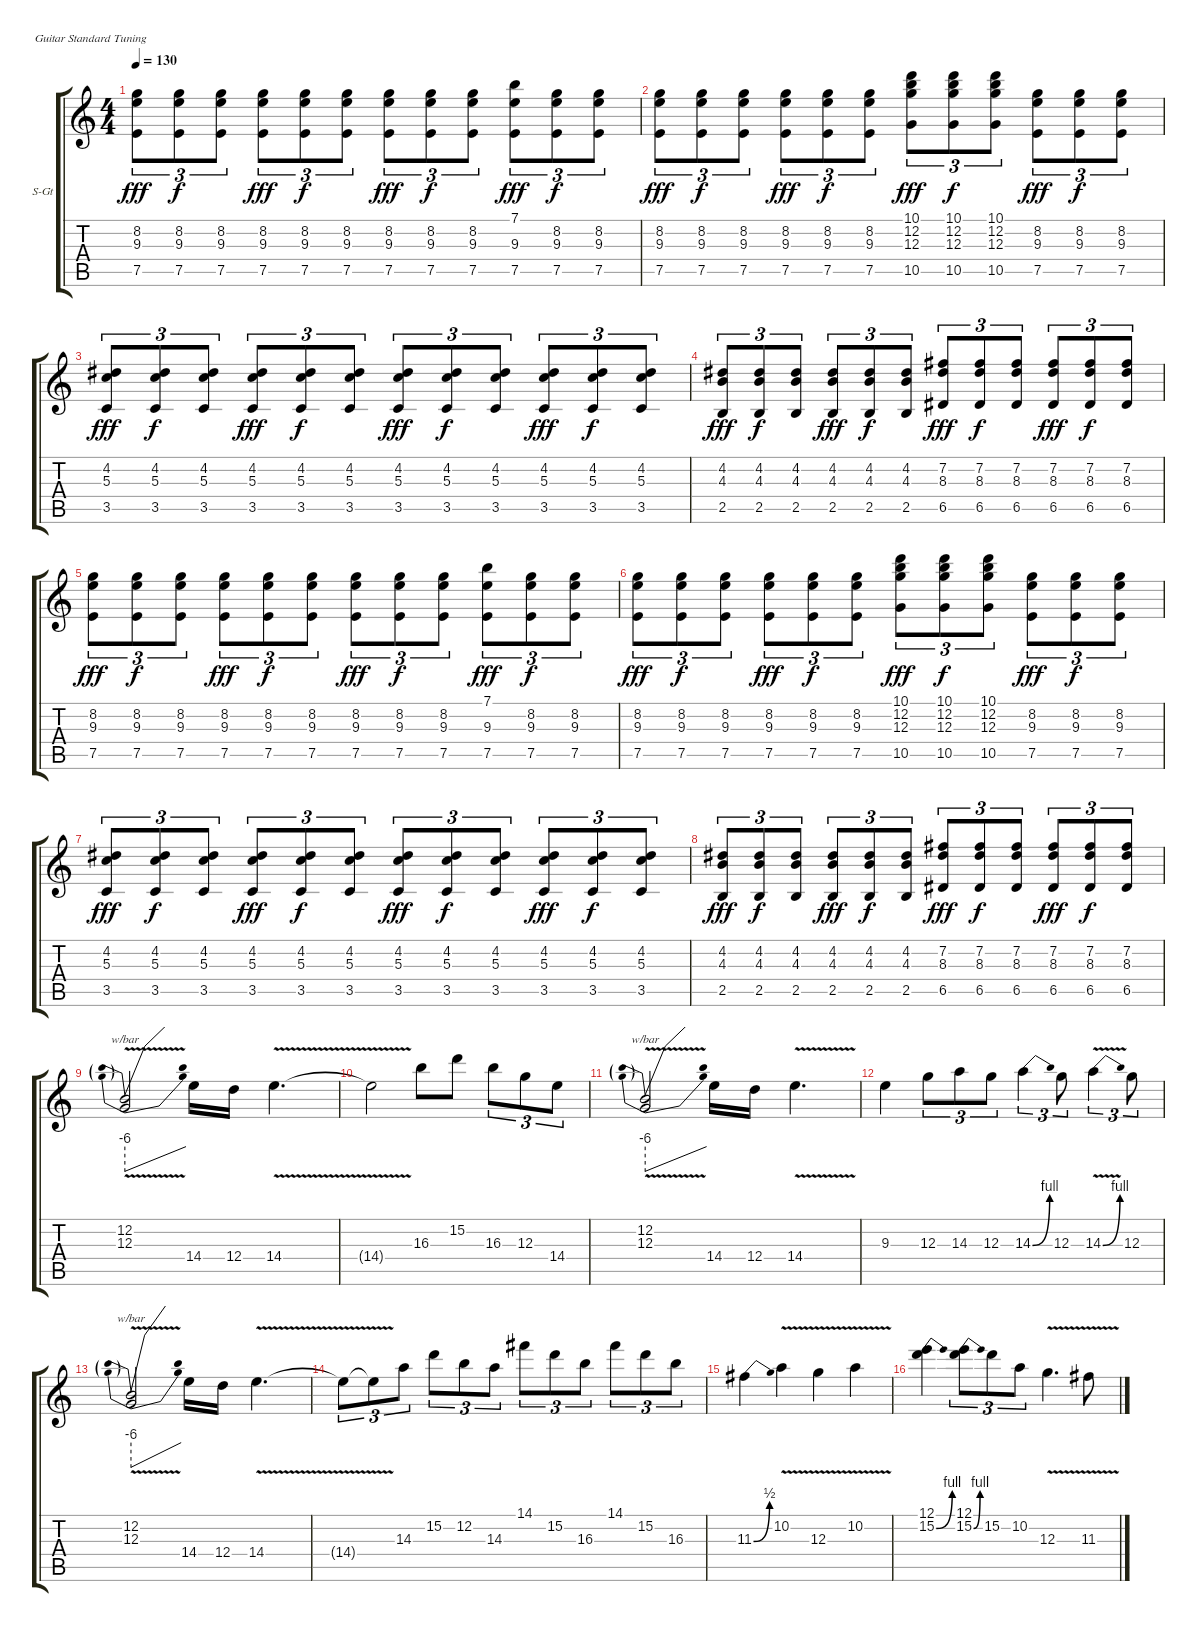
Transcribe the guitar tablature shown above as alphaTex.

\defaultSystemsLayout 4
\bracketExtendMode groupsimilarinstruments
\firstSystemTrackNameOrientation horizontal
\otherSystemsTrackNameOrientation horizontal
\track ("Bridge E" "S-Gt") {instrument acousticguitarsteel}
\staff {score tabs}
\tuning (E4 B3 G3 D3 A2 E2)
\ts (4 4)
\tempo 130
\clef g2
\ks c
(7.5 9.3 8.2).8{tu (3 2) dy fff} (7.5 9.3 8.2).8{tu (3 2) dy f} (7.5 9.3 8.2).8{tu (3 2)} (7.5 9.3 8.2).8{tu (3 2) dy fff} (7.5 9.3 8.2).8{tu (3 2) dy f} (7.5 9.3 8.2).8{tu (3 2)} (7.5 9.3 8.2).8{tu (3 2) dy fff} (7.5 9.3 8.2).8{tu (3 2) dy f} (7.5 9.3 8.2).8{tu (3 2)} (7.5 9.3 7.1).8{tu (3 2) dy fff} (7.5 9.3 8.2).8{tu (3 2) dy f} (7.5 9.3 8.2).8{tu (3 2)} |
(7.5 9.3 8.2).8{tu (3 2) dy fff} (7.5 9.3 8.2).8{tu (3 2) dy f} (7.5 9.3 8.2).8{tu (3 2)} (7.5 9.3 8.2).8{tu (3 2) dy fff} (7.5 9.3 8.2).8{tu (3 2) dy f} (7.5 9.3 8.2).8{tu (3 2)} (10.5 12.3 12.2 10.1).8{tu (3 2) dy fff} (10.5 12.3 12.2 10.1).8{tu (3 2) dy f} (10.5 12.3 12.2 10.1).8{tu (3 2)} (7.5 9.3 8.2).8{tu (3 2) dy fff} (7.5 9.3 8.2).8{tu (3 2) dy f} (7.5 9.3 8.2).8{tu (3 2)} |
(3.5 5.3 4.2).8{tu (3 2) dy fff} (3.5 5.3 4.2).8{tu (3 2) dy f} (3.5 5.3 4.2).8{tu (3 2)} (3.5 5.3 4.2).8{tu (3 2) dy fff} (3.5 5.3 4.2).8{tu (3 2) dy f} (3.5 5.3 4.2).8{tu (3 2)} (3.5 5.3 4.2).8{tu (3 2) dy fff} (3.5 5.3 4.2).8{tu (3 2) dy f} (3.5 5.3 4.2).8{tu (3 2)} (3.5 5.3 4.2).8{tu (3 2) dy fff} (3.5 5.3 4.2).8{tu (3 2) dy f} (3.5 5.3 4.2).8{tu (3 2)} |
(2.5 4.3 4.2).8{tu (3 2) dy fff} (2.5 4.3 4.2).8{tu (3 2) dy f} (2.5 4.3 4.2).8{tu (3 2)} (2.5 4.3 4.2).8{tu (3 2) dy fff} (2.5 4.3 4.2).8{tu (3 2) dy f} (2.5 4.3 4.2).8{tu (3 2)} (6.5 8.3 7.2).8{tu (3 2) dy fff} (6.5 8.3 7.2).8{tu (3 2) dy f} (6.5 8.3 7.2).8{tu (3 2)} (6.5 8.3 7.2).8{tu (3 2) dy fff} (6.5 8.3 7.2).8{tu (3 2) dy f} (6.5 8.3 7.2).8{tu (3 2)} |
(7.5 9.3 8.2).8{tu (3 2) dy fff} (7.5 9.3 8.2).8{tu (3 2) dy f} (7.5 9.3 8.2).8{tu (3 2)} (7.5 9.3 8.2).8{tu (3 2) dy fff} (7.5 9.3 8.2).8{tu (3 2) dy f} (7.5 9.3 8.2).8{tu (3 2)} (7.5 9.3 8.2).8{tu (3 2) dy fff} (7.5 9.3 8.2).8{tu (3 2) dy f} (7.5 9.3 8.2).8{tu (3 2)} (7.5 9.3 7.1).8{tu (3 2) dy fff} (7.5 9.3 8.2).8{tu (3 2) dy f} (7.5 9.3 8.2).8{tu (3 2)} |
(7.5 9.3 8.2).8{tu (3 2) dy fff} (7.5 9.3 8.2).8{tu (3 2) dy f} (7.5 9.3 8.2).8{tu (3 2)} (7.5 9.3 8.2).8{tu (3 2) dy fff} (7.5 9.3 8.2).8{tu (3 2) dy f} (7.5 9.3 8.2).8{tu (3 2)} (10.5 12.3 12.2 10.1).8{tu (3 2) dy fff} (10.5 12.3 12.2 10.1).8{tu (3 2) dy f} (10.5 12.3 12.2 10.1).8{tu (3 2)} (7.5 9.3 8.2).8{tu (3 2) dy fff} (7.5 9.3 8.2).8{tu (3 2) dy f} (7.5 9.3 8.2).8{tu (3 2)} |
(3.5 5.3 4.2).8{tu (3 2) dy fff} (3.5 5.3 4.2).8{tu (3 2) dy f} (3.5 5.3 4.2).8{tu (3 2)} (3.5 5.3 4.2).8{tu (3 2) dy fff} (3.5 5.3 4.2).8{tu (3 2) dy f} (3.5 5.3 4.2).8{tu (3 2)} (3.5 5.3 4.2).8{tu (3 2) dy fff} (3.5 5.3 4.2).8{tu (3 2) dy f} (3.5 5.3 4.2).8{tu (3 2)} (3.5 5.3 4.2).8{tu (3 2) dy fff} (3.5 5.3 4.2).8{tu (3 2) dy f} (3.5 5.3 4.2).8{tu (3 2)} |
(2.5 4.3 4.2).8{tu (3 2) dy fff} (2.5 4.3 4.2).8{tu (3 2) dy f} (2.5 4.3 4.2).8{tu (3 2)} (2.5 4.3 4.2).8{tu (3 2) dy fff} (2.5 4.3 4.2).8{tu (3 2) dy f} (2.5 4.3 4.2).8{tu (3 2)} (6.5 8.3 7.2).8{tu (3 2) dy fff} (6.5 8.3 7.2).8{tu (3 2) dy f} (6.5 8.3 7.2).8{tu (3 2)} (6.5 8.3 7.2).8{tu (3 2) dy fff} (6.5 8.3 7.2).8{tu (3 2) dy f} (6.5 8.3 7.2).8{tu (3 2)} |
(12.2{v} 12.3{v}).2{tbe (predivedive default 0 -24 11.4 0)} 14.4.16 12.4.16 14.4{v}.4{d} |
14.4{t}.2 16.3.8 15.2.8 16.3.8{tu (3 2)} 12.3.8{tu (3 2)} 14.4.8{tu (3 2)} |
(12.2{v} 12.3{v}).2{tbe (predivedive default 0 -24 11.4 0)} 14.4.16 12.4.16 14.4{v}.4{d} |
9.3.4 12.3.8{tu (3 2)} 14.3.8{tu (3 2)} 12.3.8{tu (3 2)} 14.3{be (bend 24.599999999999998 0 45.6 4)}.4{tu (3 2)} 12.3.8{tu (3 2)} 14.3{be (bend 34.199999999999996 0 53.4 4) v}.4{tu (3 2)} 12.3.8{tu (3 2)} |
(12.2{v} 12.3{v}).2{tbe (predivedive default 0 -24 11.4 0)} 14.4.16 12.4.16 14.4{v}.4{d} |
14.4{v t}.8{tu (3 2)} 14.4{t}.8{tu (3 2)} 14.3.8{tu (3 2)} 15.2.8{tu (3 2)} 12.2.8{tu (3 2)} 14.3.8{tu (3 2)} 14.1.8{tu (3 2)} 15.2.8{tu (3 2)} 16.3.8{tu (3 2)} 14.1.8{tu (3 2)} 15.2.8{tu (3 2)} 16.3.8{tu (3 2)} |
11.3{be (bend 9 0 59.4 2)}.4 10.2{v}.4 12.3{v}.4 10.2{v}.4 |
(15.2{be (bend 0 0 60 4)} 12.1).4 (15.2{be (bend 0 0 60 4)} 12.1).8{tu (3 2)} 15.2.8{tu (3 2)} 10.2.8{tu (3 2)} 12.3{v}.4{d} 11.3{v}.8
